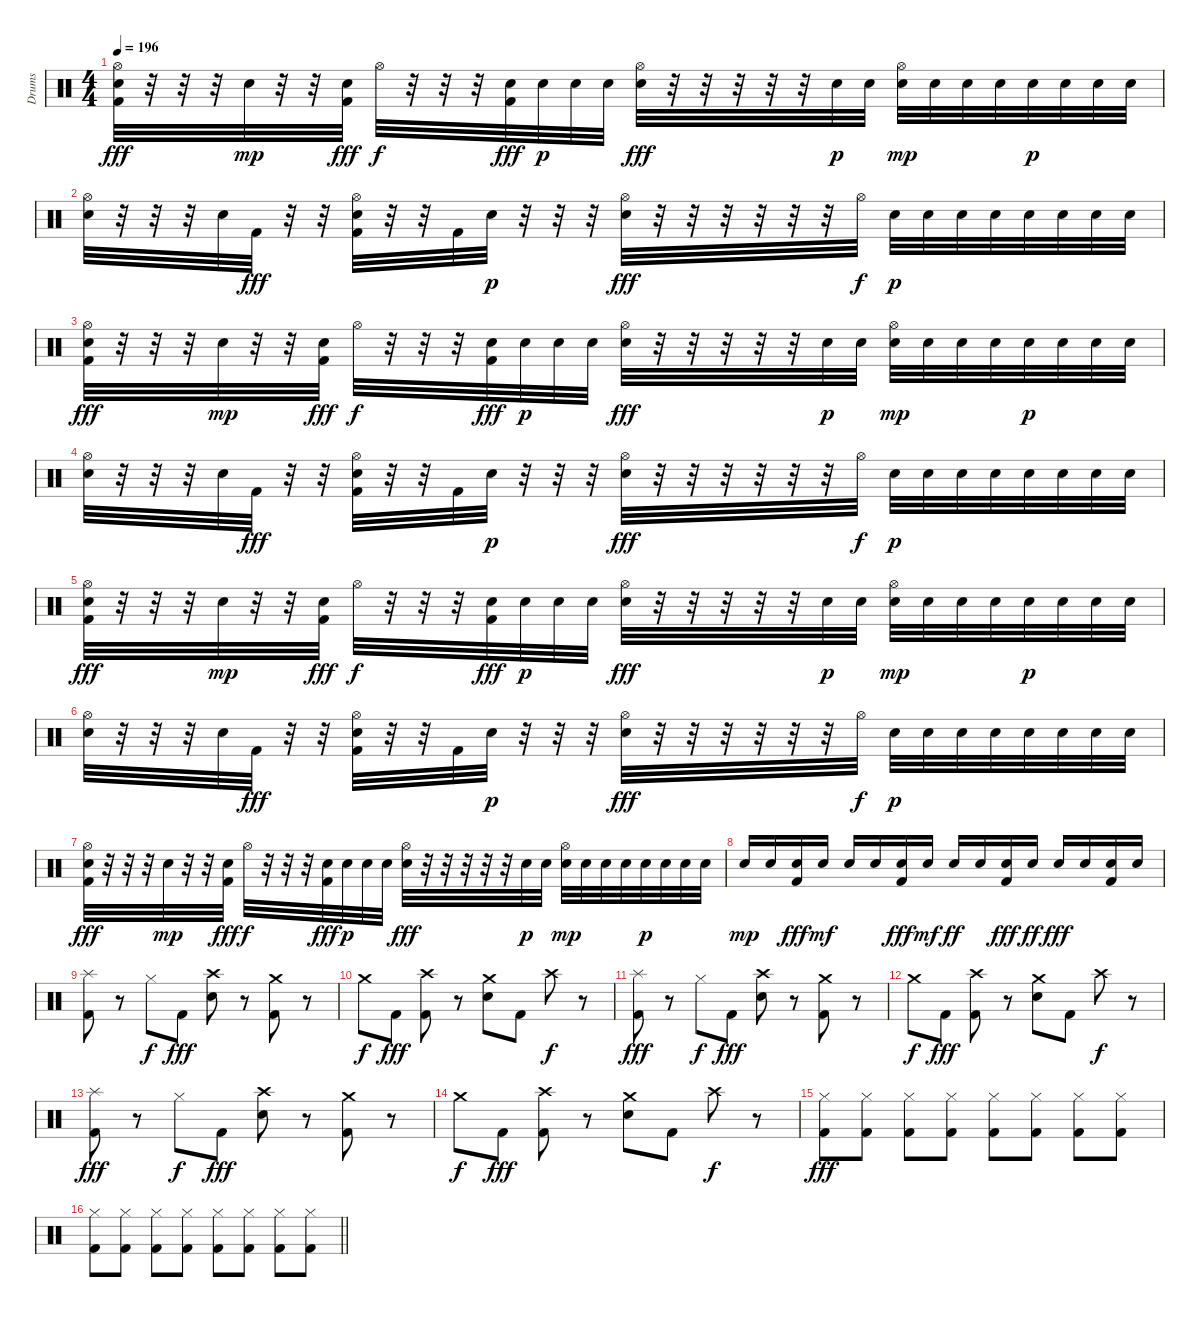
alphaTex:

\track ("Drums" "Drums") {instrument percussion}
\staff {score}
\articulation defaults
\ts (4 4)
\tempo 196
\clef neutral
\ks c
("Hi-Hat (open)" "Snare (hit) 2" "Kick (hit) 2").32{dy fff} r.32 r.32 r.32 "Snare (hit) 2".32{dy mp} r.32 r.32 ("Snare (hit) 2" "Kick (hit) 2").32{dy fff} "Hi-Hat (open)".32{dy f} r.32 r.32 r.32 ("Snare (hit) 2" "Kick (hit) 2").32{dy fff} "Snare (hit) 2".32{dy p} "Snare (hit) 2".32 "Snare (hit) 2".32 ("Hi-Hat (open)" "Electric Snare (hit)").32{dy fff} r.32 r.32 r.32 r.32 r.32 "Electric Snare (hit)".32{dy p} "Snare (hit) 2".32 ("Hi-Hat (open)" "Electric Snare (hit)").32{dy mp} "Snare (hit) 2".32 "Electric Snare (hit)".32 "Snare (hit) 2".32 "Electric Snare (hit)".32{dy p} "Snare (hit) 2".32 "Electric Snare (hit)".32 "Snare (hit) 2".32 |
("Hi-Hat (open)" "Snare (hit) 2").32 r.32 r.32 r.32 "Snare (hit) 2".32 "Kick (hit) 2".32{dy fff} r.32 r.32 ("Hi-Hat (open)" "Snare (hit) 2" "Kick (hit) 2").32 r.32 r.32 "Kick (hit) 2".32 "Snare (hit) 2".32{dy p} r.32 r.32 r.32 ("Hi-Hat (open)" "Electric Snare (hit)").32{dy fff} r.32 r.32 r.32 r.32 r.32 r.32 "Hi-Hat (open)".32{dy f} "Snare (hit) 2".32{dy p} "Electric Snare (hit)".32 "Snare (hit) 2".32 "Electric Snare (hit)".32 "Snare (hit) 2".32 "Electric Snare (hit)".32 "Snare (hit) 2".32 "Electric Snare (hit)".32 |
("Hi-Hat (open)" "Snare (hit) 2" "Kick (hit) 2").32{dy fff} r.32 r.32 r.32 "Snare (hit) 2".32{dy mp} r.32 r.32 ("Snare (hit) 2" "Kick (hit) 2").32{dy fff} "Hi-Hat (open)".32{dy f} r.32 r.32 r.32 ("Snare (hit) 2" "Kick (hit) 2").32{dy fff} "Snare (hit) 2".32{dy p} "Snare (hit) 2".32 "Snare (hit) 2".32 ("Hi-Hat (open)" "Electric Snare (hit)").32{dy fff} r.32 r.32 r.32 r.32 r.32 "Electric Snare (hit)".32{dy p} "Snare (hit) 2".32 ("Hi-Hat (open)" "Electric Snare (hit)").32{dy mp} "Snare (hit) 2".32 "Electric Snare (hit)".32 "Snare (hit) 2".32 "Electric Snare (hit)".32{dy p} "Snare (hit) 2".32 "Electric Snare (hit)".32 "Snare (hit) 2".32 |
("Hi-Hat (open)" "Snare (hit) 2").32 r.32 r.32 r.32 "Snare (hit) 2".32 "Kick (hit) 2".32{dy fff} r.32 r.32 ("Hi-Hat (open)" "Snare (hit) 2" "Kick (hit) 2").32 r.32 r.32 "Kick (hit) 2".32 "Snare (hit) 2".32{dy p} r.32 r.32 r.32 ("Hi-Hat (open)" "Electric Snare (hit)").32{dy fff} r.32 r.32 r.32 r.32 r.32 r.32 "Hi-Hat (open)".32{dy f} "Snare (hit) 2".32{dy p} "Electric Snare (hit)".32 "Snare (hit) 2".32 "Electric Snare (hit)".32 "Snare (hit) 2".32 "Electric Snare (hit)".32 "Snare (hit) 2".32 "Electric Snare (hit)".32 |
("Hi-Hat (open)" "Snare (hit) 2" "Kick (hit) 2").32{dy fff} r.32 r.32 r.32 "Snare (hit) 2".32{dy mp} r.32 r.32 ("Snare (hit) 2" "Kick (hit) 2").32{dy fff} "Hi-Hat (open)".32{dy f} r.32 r.32 r.32 ("Snare (hit) 2" "Kick (hit) 2").32{dy fff} "Snare (hit) 2".32{dy p} "Snare (hit) 2".32 "Snare (hit) 2".32 ("Hi-Hat (open)" "Electric Snare (hit)").32{dy fff} r.32 r.32 r.32 r.32 r.32 "Electric Snare (hit)".32{dy p} "Snare (hit) 2".32 ("Hi-Hat (open)" "Electric Snare (hit)").32{dy mp} "Snare (hit) 2".32 "Electric Snare (hit)".32 "Snare (hit) 2".32 "Electric Snare (hit)".32{dy p} "Snare (hit) 2".32 "Electric Snare (hit)".32 "Snare (hit) 2".32 |
("Hi-Hat (open)" "Snare (hit) 2").32 r.32 r.32 r.32 "Snare (hit) 2".32 "Kick (hit) 2".32{dy fff} r.32 r.32 ("Hi-Hat (open)" "Snare (hit) 2" "Kick (hit) 2").32 r.32 r.32 "Kick (hit) 2".32 "Snare (hit) 2".32{dy p} r.32 r.32 r.32 ("Hi-Hat (open)" "Electric Snare (hit)").32{dy fff} r.32 r.32 r.32 r.32 r.32 r.32 "Hi-Hat (open)".32{dy f} "Snare (hit) 2".32{dy p} "Electric Snare (hit)".32 "Snare (hit) 2".32 "Electric Snare (hit)".32 "Snare (hit) 2".32 "Electric Snare (hit)".32 "Snare (hit) 2".32 "Electric Snare (hit)".32 |
("Hi-Hat (open)" "Snare (hit) 2" "Kick (hit) 2").32{dy fff} r.32 r.32 r.32 "Snare (hit) 2".32{dy mp} r.32 r.32 ("Snare (hit) 2" "Kick (hit) 2").32{dy fff} "Hi-Hat (open)".32{dy f} r.32 r.32 r.32 ("Snare (hit) 2" "Kick (hit) 2").32{dy fff} "Snare (hit) 2".32{dy p} "Snare (hit) 2".32 "Snare (hit) 2".32 ("Hi-Hat (open)" "Electric Snare (hit)").32{dy fff} r.32 r.32 r.32 r.32 r.32 "Electric Snare (hit)".32{dy p} "Snare (hit) 2".32 ("Hi-Hat (open)" "Electric Snare (hit)").32{dy mp} "Snare (hit) 2".32 "Electric Snare (hit)".32 "Snare (hit) 2".32 "Electric Snare (hit)".32{dy p} "Snare (hit) 2".32 "Electric Snare (hit)".32 "Snare (hit) 2".32 |
"Electric Snare (hit)".16{dy mp} "Electric Snare (hit)".16 ("Electric Snare (hit)" "Kick (hit) 2").16{dy fff} "Electric Snare (hit)".16{dy mf} "Electric Snare (hit)".16 "Electric Snare (hit)".16 ("Electric Snare (hit)" "Kick (hit) 2").16{dy fff} "Electric Snare (hit)".16{dy mf} "Electric Snare (hit)".16{dy ff} "Electric Snare (hit)".16 ("Electric Snare (hit)" "Kick (hit) 2").16{dy fff} "Electric Snare (hit)".16{dy ff} "Electric Snare (hit)".16{dy fff} "Electric Snare (hit)".16 ("Electric Snare (hit)" "Kick (hit) 2").16 "Electric Snare (hit)".16 |
("Splash (hit)" "Kick (hit) 2").8 r.8 "Hi-Hat (closed)".8{dy f} "Kick (hit) 2".8{dy fff} ("Crash high (hit)" "Electric Snare (hit)").8 r.8 ("Crash medium (hit)" "Kick (hit) 2").8 r.8 |
"Crash medium (hit)".8{dy f} "Kick (hit) 2".8{dy fff} ("Crash high (hit)" "Kick (hit) 2").8 r.8 ("Crash medium (hit)" "Electric Snare (hit)").8 "Kick (hit) 2".8 "Crash high (hit)".8{dy f} r.8 |
("Splash (hit)" "Kick (hit) 2").8{dy fff} r.8 "Hi-Hat (closed)".8{dy f} "Kick (hit) 2".8{dy fff} ("Crash high (hit)" "Electric Snare (hit)").8 r.8 ("Crash medium (hit)" "Kick (hit) 2").8 r.8 |
"Crash medium (hit)".8{dy f} "Kick (hit) 2".8{dy fff} ("Crash high (hit)" "Kick (hit) 2").8 r.8 ("Crash medium (hit)" "Electric Snare (hit)").8 "Kick (hit) 2".8 "Crash high (hit)".8{dy f} r.8 |
("Splash (hit)" "Kick (hit) 2").8{dy fff} r.8 "Hi-Hat (closed)".8{dy f} "Kick (hit) 2".8{dy fff} ("Crash high (hit)" "Electric Snare (hit)").8 r.8 ("Crash medium (hit)" "Kick (hit) 2").8 r.8 |
"Crash medium (hit)".8{dy f} "Kick (hit) 2".8{dy fff} ("Crash high (hit)" "Kick (hit) 2").8 r.8 ("Crash medium (hit)" "Electric Snare (hit)").8 "Kick (hit) 2".8 "Crash high (hit)".8{dy f} r.8 |
("Hi-Hat (closed)" "Kick (hit) 2").8{dy fff} ("Hi-Hat (closed)" "Kick (hit) 2").8 ("Hi-Hat (closed)" "Kick (hit) 2").8 ("Hi-Hat (closed)" "Kick (hit) 2").8 ("Hi-Hat (closed)" "Kick (hit) 2").8 ("Hi-Hat (closed)" "Kick (hit) 2").8 ("Hi-Hat (closed)" "Kick (hit) 2").8 ("Hi-Hat (closed)" "Kick (hit) 2").8 |
\barLineRight lightlight
("Hi-Hat (closed)" "Kick (hit) 2").8 ("Hi-Hat (closed)" "Kick (hit) 2").8 ("Hi-Hat (closed)" "Kick (hit) 2").8 ("Hi-Hat (closed)" "Kick (hit) 2").8 ("Hi-Hat (closed)" "Kick (hit) 2").8 ("Hi-Hat (closed)" "Kick (hit) 2").8 ("Hi-Hat (closed)" "Kick (hit) 2").8 ("Hi-Hat (closed)" "Kick (hit) 2").8
